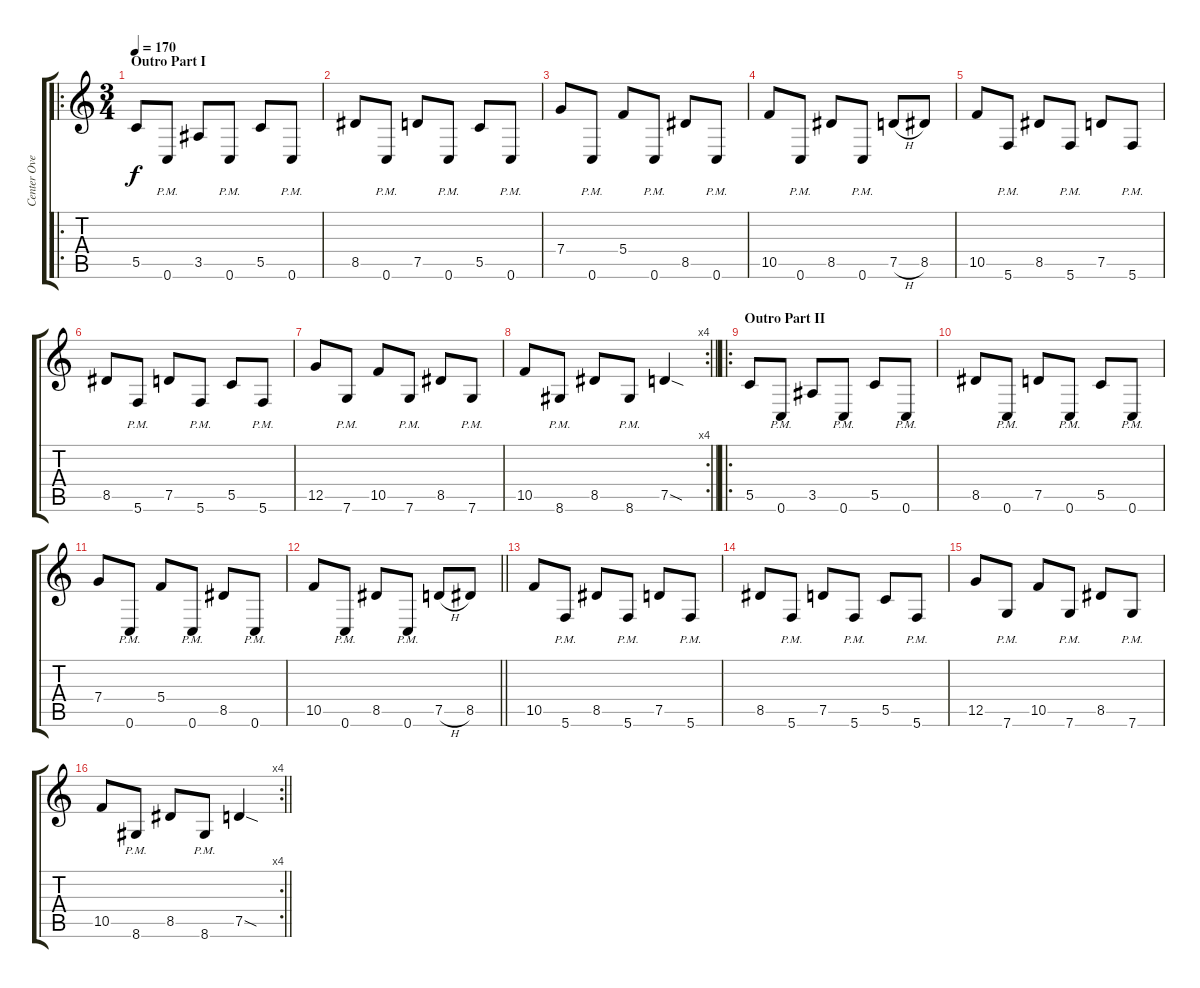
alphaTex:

\track ("Center Overdriven Guitar" "Center Ove") {instrument distortionguitar}
\staff {score tabs}
\tuning (D4 A3 F3 C3 G2 C2) {hide}
\ro
\ts (3 4)
\section ("" "Outro Part I")
\tempo 170
\clef g2
\ks c
5.5.8{dy f} 0.6{pm}.8 3.5.8 0.6{pm}.8 5.5.8 0.6{pm}.8 |
8.5.8 0.6{pm}.8 7.5.8 0.6{pm}.8 5.5.8 0.6{pm}.8 |
7.4.8 0.6{pm}.8 5.4.8 0.6{pm}.8 8.5.8 0.6{pm}.8 |
10.5.8 0.6{pm}.8 8.5.8 0.6{pm}.8 7.5{h}.8 8.5.8 |
10.5.8 5.6{pm}.8 8.5.8 5.6{pm}.8 7.5.8 5.6{pm}.8 |
8.5.8 5.6{pm}.8 7.5.8 5.6{pm}.8 5.5.8 5.6{pm}.8 |
12.5.8 7.6{pm}.8 10.5.8 7.6{pm}.8 8.5.8 7.6{pm}.8 |
\rc 4
\barLineRight lightlight
10.5.8 8.6{pm}.8 8.5.8 8.6{pm}.8 7.5{sod}.4 |
\ro
\section ("" "Outro Part II")
5.5.8 0.6{pm}.8 3.5.8 0.6{pm}.8 5.5.8 0.6{pm}.8 |
8.5.8 0.6{pm}.8 7.5.8 0.6{pm}.8 5.5.8 0.6{pm}.8 |
7.4.8 0.6{pm}.8 5.4.8 0.6{pm}.8 8.5.8 0.6{pm}.8 |
\barLineRight lightlight
10.5.8 0.6{pm}.8 8.5.8 0.6{pm}.8 7.5{h}.8 8.5.8 |
10.5.8 5.6{pm}.8 8.5.8 5.6{pm}.8 7.5.8 5.6{pm}.8 |
8.5.8 5.6{pm}.8 7.5.8 5.6{pm}.8 5.5.8 5.6{pm}.8 |
12.5.8 7.6{pm}.8 10.5.8 7.6{pm}.8 8.5.8 7.6{pm}.8 |
\rc 4
\barLineRight lightlight
10.5.8 8.6{pm}.8 8.5.8 8.6{pm}.8 7.5{sod}.4
